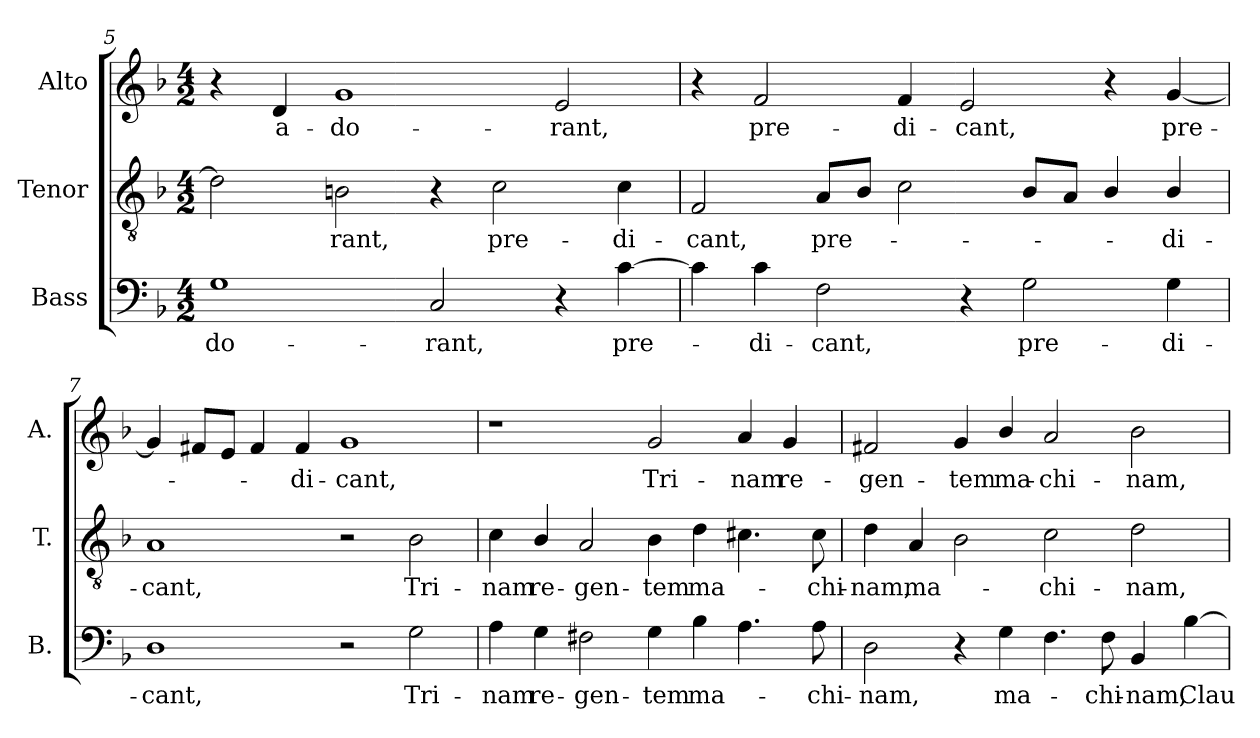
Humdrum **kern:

**kern	**text	**kern	**text	**kern	**text
*part3	*part3	*part2	*part2	*part1	*part1
*staff3	*staff3	*staff2	*staff2	*staff1	*staff1
*I"Bass	*	*I"Tenor	*	*I"Alto	*
*I'B.	*	*I'T.	*	*I'A.	*
*clefF4	*	*clefGv2	*	*clefG2	*
*	*	*ITrd7c12	*	*	*
*k[b-]	*	*k[b-]	*	*k[b-]	*
*F:	*	*F:	*	*F:	*
*M4/2	*	*M4/2	*	*M4/2	*
=5	=5	=5	=5	=5	=5
!	!LO:LY:b:color=#000000	!	!	!	!
1Gi	-do-	2Di\]	.	4r	.
!	!	!	!	!	!LO:LY:b:color=#000000
.	.	.	.	4di/	a-
!	!	!	!LO:LY:b:color=#000000	!	!
!	!	!	!	!	!LO:LY:b:color=#000000
.	.	2BBni\	-rant,	1gi	-do-
!	!LO:LY:b:color=#000000	!	!	!	!
2Ci/	-rant,	4r	.	.	.
!	!	!	!LO:LY:b:color=#000000	!	!
.	.	2Ci\	pre-	.	.
!	!	!	!	!	!LO:LY:b:color=#000000
4r	.	.	.	2ei/	-rant,
!	!LO:LY:b:color=#000000	!	!	!	!
!	!	!	!LO:LY:b:color=#000000	!	!
[4ci\	pre-	4Ci\	-di-	.	.
=6	=6	=6	=6	=6	=6
!	!	!	!LO:LY:b:color=#000000	!	!
4ci\]	.	2FFi/	-cant,	4r	.
!	!LO:LY:b:color=#000000	!	!	!	!
!	!	!	!	!	!LO:LY:b:color=#000000
4ci\	-di-	.	.	2fi/	pre-
!	!LO:LY:b:color=#000000	!	!	!	!
!	!	!	!LO:LY:b:color=#000000	!	!
2Fi\	-cant,	8AAi/L	pre-	.	.
.	.	8BB-i/J	.	.	.
!	!	!	!	!	!LO:LY:b:color=#000000
.	.	2Ci\	.	4fi/	-di-
!	!	!	!	!	!LO:LY:b:color=#000000
4r	.	.	.	2ei/	-cant,
!	!LO:LY:b:color=#000000	!	!	!	!
2Gi\	pre-	8BB-i/L	.	.	.
.	.	8AAi/J	.	.	.
.	.	4BB-i/	.	4r	.
!	!LO:LY:b:color=#000000	!	!	!	!
!	!	!	!LO:LY:b:color=#000000	!	!
!	!	!	!	!	!LO:LY:b:color=#000000
4Gi\	-di-	4BB-i/	-di-	[4gi/	pre-
!!LO:LB:g=z
=7	=7	=7	=7	=7	=7
!	!LO:LY:b:color=#000000	!	!	!	!
!	!	!	!LO:LY:b:color=#000000	!	!
1Di	-cant,	1AAi	-cant,	4gi/]	.
.	.	.	.	8f#Xi/L	.
.	.	.	.	8ei/J	.
.	.	.	.	4f#i/	.
!	!	!	!	!	!LO:LY:b:color=#000000
.	.	.	.	4f#i/	-di-
!	!	!	!	!	!LO:LY:b:color=#000000
2r	.	2r	.	1gi	-cant,
!	!LO:LY:b:color=#000000	!	!	!	!
!	!	!	!LO:LY:b:color=#000000	!	!
2Gi\	Tri-	2BB-i\	Tri-	.	.
=8	=8	=8	=8	=8	=8
!	!LO:LY:b:color=#000000	!	!	!	!
!	!	!	!LO:LY:b:color=#000000	!	!
4Ai\	-nam	4Ci\	-nam	1r	.
!	!LO:LY:b:color=#000000	!	!	!	!
!	!	!	!LO:LY:b:color=#000000	!	!
4Gi\	re-	4BB-i/	re-	.	.
!	!LO:LY:b:color=#000000	!	!	!	!
!	!	!	!LO:LY:b:color=#000000	!	!
2F#Xi\	-gen-	2AAi/	-gen-	.	.
!	!LO:LY:b:color=#000000	!	!	!	!
!	!	!	!LO:LY:b:color=#000000	!	!
!	!	!	!	!	!LO:LY:b:color=#000000
4Gi\	-tem	4BB-i\	-tem	2gi/	Tri-
!	!LO:LY:b:color=#000000	!	!	!	!
!	!	!	!LO:LY:b:color=#000000	!	!
4B-i\	ma-	4Di\	ma-	.	.
!	!	!	!	!	!LO:LY:b:color=#000000
4.Ai\	.	4.C#Xi\	.	4ai/	-nam
!	!	!	!	!	!LO:LY:b:color=#000000
.	.	.	.	4gi/	re-
!	!LO:LY:b:color=#000000	!	!	!	!
!	!	!	!LO:LY:b:color=#000000	!	!
8Ai\	-chi-	8C#i\	-chi-	.	.
=9	=9	=9	=9	=9	=9
!	!LO:LY:b:color=#000000	!	!	!	!
!	!	!	!LO:LY:b:color=#000000	!	!
!	!	!	!	!	!LO:LY:b:color=#000000
2Di\	-nam,	4Di\	-nam,	2f#Xi/	-gen-
!	!	!	!LO:LY:b:color=#000000	!	!
.	.	4AAi/	ma-	.	.
!	!	!	!	!	!LO:LY:b:color=#000000
4r	.	2BB-i\	.	4gi/	-tem
!	!LO:LY:b:color=#000000	!	!	!	!
!	!	!	!	!	!LO:LY:b:color=#000000
4Gi\	ma-	.	.	4b-i/	ma-
!	!	!	!LO:LY:b:color=#000000	!	!
!	!	!	!	!	!LO:LY:b:color=#000000
4.Fi\	.	2Ci\	-chi-	2ai/	-chi-
!	!LO:LY:b:color=#000000	!	!	!	!
8Fi\	-chi-	.	.	.	.
!	!LO:LY:b:color=#000000	!	!	!	!
!	!	!	!LO:LY:b:color=#000000	!	!
!	!	!	!	!	!LO:LY:b:color=#000000
4BB-i/	-nam,	2Di\	-nam,	2b-i\	-nam,
!	!LO:LY:b:color=#000000	!	!	!	!
[4B-i\	Clau-	.	.	.	.
=	=	=	=	=	=
*-	*-	*-	*-	*-	*-
